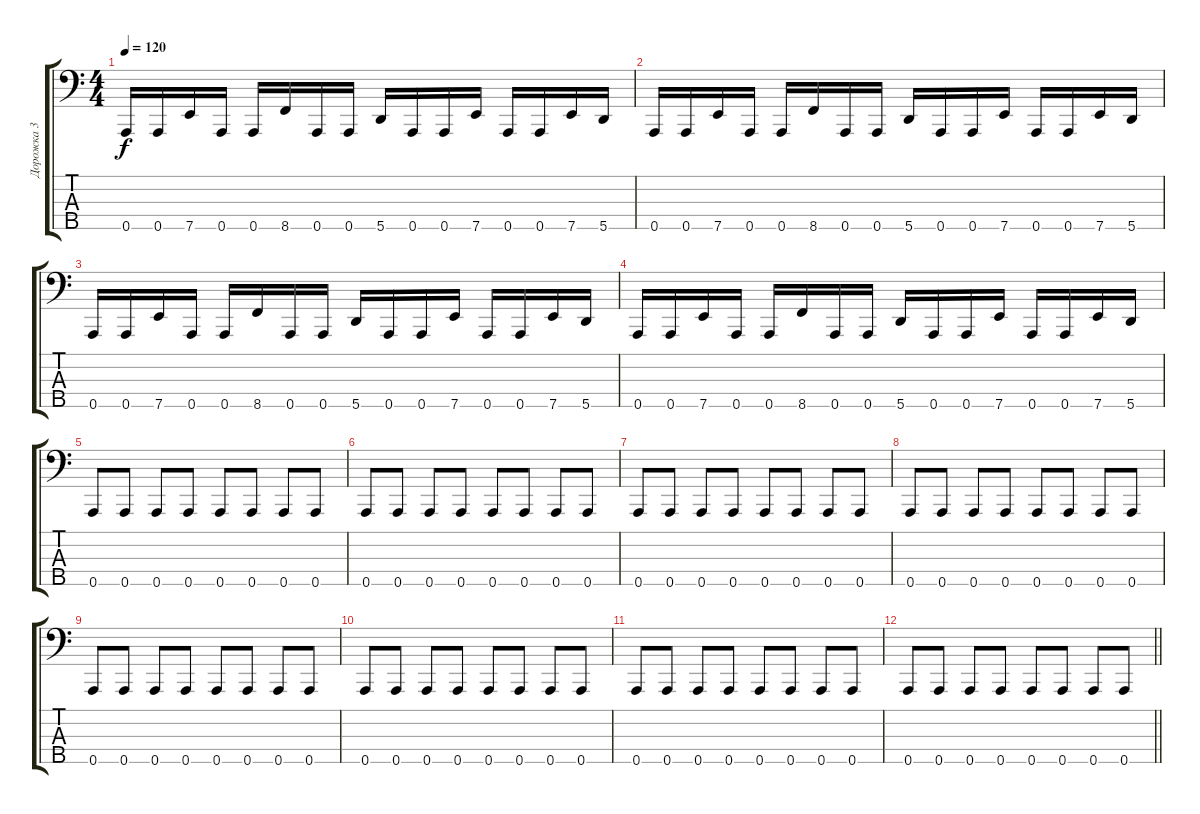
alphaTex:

\track ("Дорожка 3" "Дорожка 3") {instrument electricbassfinger}
\staff {score tabs}
\tuning (F2 C2 G1 D1 A0) {hide}
\ts (4 4)
\tempo 120
\clef f4
\ks c
0.5.16{dy f} 0.5.16 7.5.16 0.5.16 0.5.16 8.5.16 0.5.16 0.5.16 5.5.16 0.5.16 0.5.16 7.5.16 0.5.16 0.5.16 7.5.16 5.5.16 |
0.5.16 0.5.16 7.5.16 0.5.16 0.5.16 8.5.16 0.5.16 0.5.16 5.5.16 0.5.16 0.5.16 7.5.16 0.5.16 0.5.16 7.5.16 5.5.16 |
0.5.16 0.5.16 7.5.16 0.5.16 0.5.16 8.5.16 0.5.16 0.5.16 5.5.16 0.5.16 0.5.16 7.5.16 0.5.16 0.5.16 7.5.16 5.5.16 |
0.5.16 0.5.16 7.5.16 0.5.16 0.5.16 8.5.16 0.5.16 0.5.16 5.5.16 0.5.16 0.5.16 7.5.16 0.5.16 0.5.16 7.5.16 5.5.16 |
0.5.8 0.5.8 0.5.8 0.5.8 0.5.8 0.5.8 0.5.8 0.5.8 |
0.5.8 0.5.8 0.5.8 0.5.8 0.5.8 0.5.8 0.5.8 0.5.8 |
0.5.8 0.5.8 0.5.8 0.5.8 0.5.8 0.5.8 0.5.8 0.5.8 |
0.5.8 0.5.8 0.5.8 0.5.8 0.5.8 0.5.8 0.5.8 0.5.8 |
0.5.8 0.5.8 0.5.8 0.5.8 0.5.8 0.5.8 0.5.8 0.5.8 |
0.5.8 0.5.8 0.5.8 0.5.8 0.5.8 0.5.8 0.5.8 0.5.8 |
0.5.8 0.5.8 0.5.8 0.5.8 0.5.8 0.5.8 0.5.8 0.5.8 |
\barLineRight lightlight
0.5.8 0.5.8 0.5.8 0.5.8 0.5.8 0.5.8 0.5.8 0.5.8
